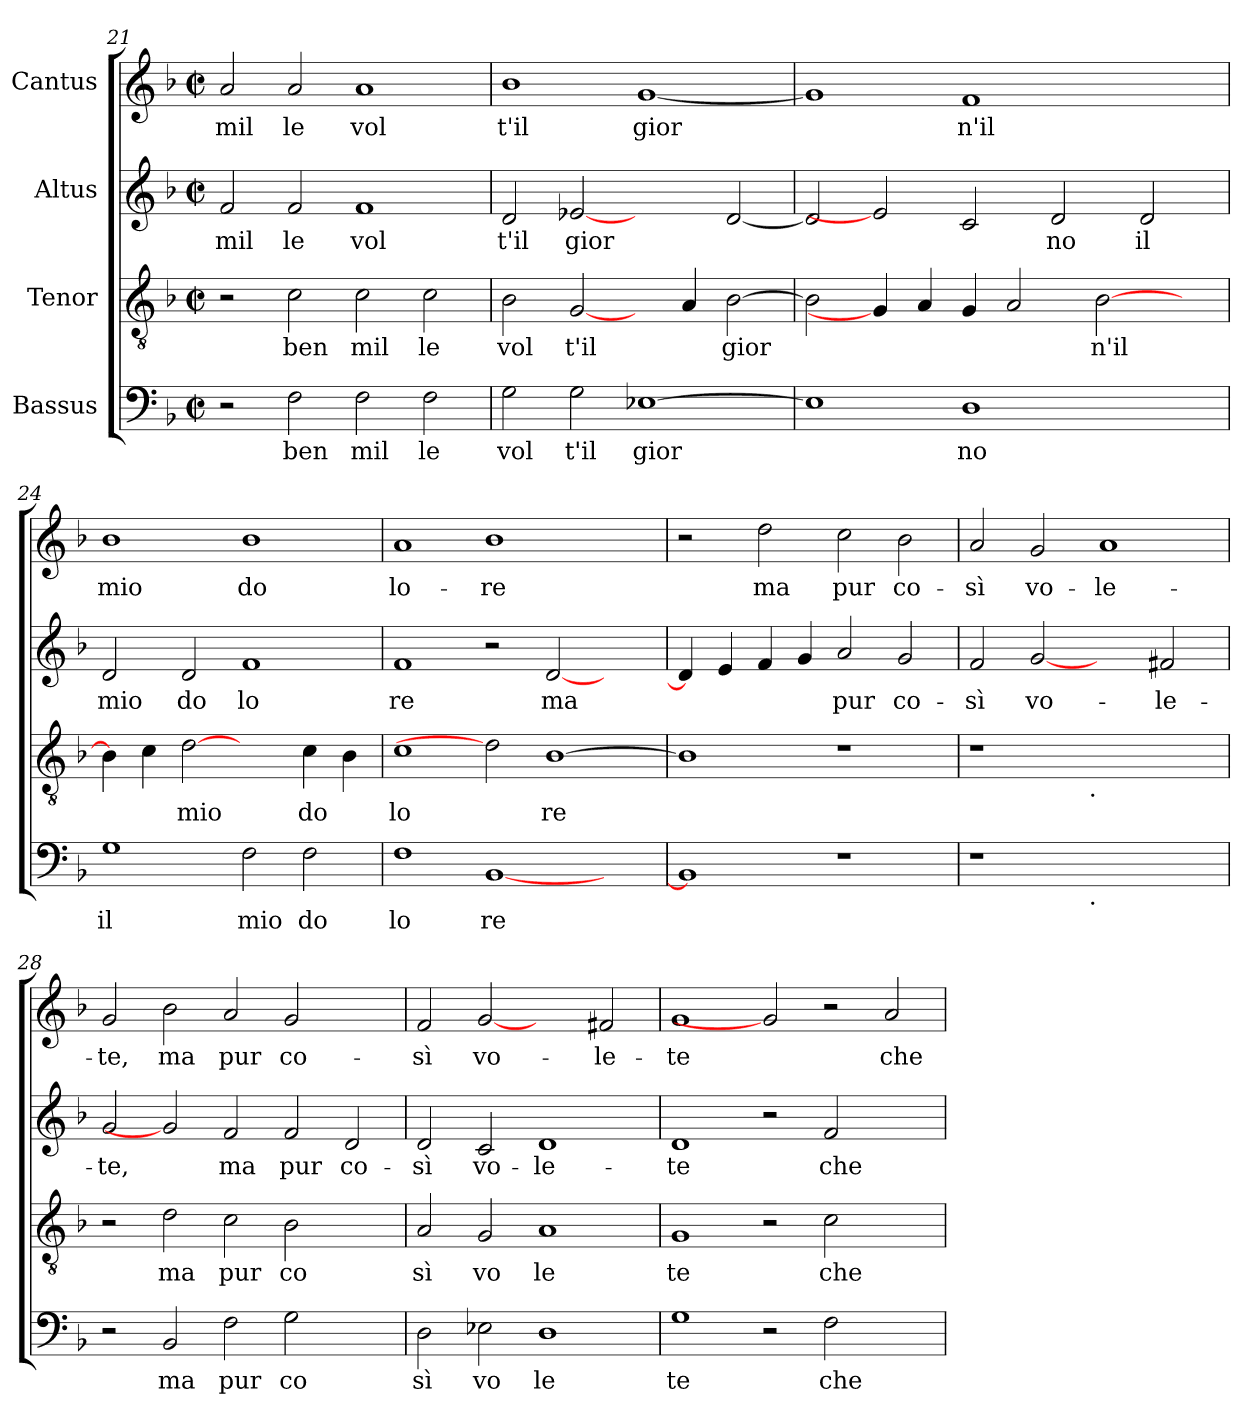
**kern	**text	**kern	**text	**kern	**text	**kern	**text
*part4	*part4	*part3	*part3	*part2	*part2	*part1	*part1
*staff4	*staff4	*staff3	*staff3	*staff2	*staff2	*staff1	*staff1
*I"Bassus	*	*I"Tenor	*	*I"Altus	*	*I"Cantus	*
*clefF4	*	*clefGv2	*	*clefG2	*	*clefG2	*
*k[b-]	*	*k[b-]	*	*k[b-]	*	*k[b-]	*
*F:	*	*F:	*	*F:	*	*F:	*
*M2/2	*	*M2/2	*	*M2/2	*	*M2/2	*
*met(c|)	*	*met(c|)	*	*met(c|)	*	*met(c|)	*
=21	=21	=21	=21	=21	=21	=21	=21
!	!	!	!	!	!LO:LY:b:cj	!	!LO:LY:b:cj
2r	.	2r	.	2f/	mil	2a/	mil
!	!LO:LY:b:cj	!	!LO:LY:b:cj	!	!LO:LY:b:cj	!	!LO:LY:b:cj
2F\	ben	2c\	ben	2f/	le	2a/	le
!	!LO:LY:b:cj	!	!LO:LY:b:cj	!	!LO:LY:b:cj	!	!LO:LY:b:cj
2F\	mil	2c\	mil	1f	vol	1a	vol
!	!LO:LY:b:cj	!	!LO:LY:b:cj	!	!	!	!
2F\	le	2c\	le	.	.	.	.
=22	=22	=22	=22	=22	=22	=22	=22
!	!LO:LY:b:cj	!	!LO:LY:b:cj	!	!LO:LY:b:cj	!	!LO:LY:b:cj
2G\	vol	2B-\	vol	2d/	t'il	1b-	t'il
!	!LO:LY:b:cj	!	!LO:LY:b:cj	!	!LO:LY:b:cj	!	!
2G\	t'il	[2G/	t'il	[2e-X	gior	.	.
!	!LO:LY:b:cj	!	!	!	!	!	!LO:LY:b:cj
[>1E-X	gior	4ryy	.	2ryy	.	[<1g	gior
!	!	!	!LO:LY:b:cj	!	!	!	!
.	.	4A/	.	.	.	.	.
!	!	!	!LO:LY:b:cj	!	!LO:LY:b:cj	!	!
.	.	[>2B-\	gior	[<2d/	.	.	.
=23	=23	=23	=23	=23	=23	=23	=23
!	!LO:LY:b:cj	!	!LO:LY:b:cj	!	!LO:LY:b:cj	!	!LO:LY:b:cj
1E-]	.	2B-\]	.	2d/]	.	1g]	.
.	.	4G/]	.	2e-]	.	.	.
!	!	!	!LO:LY:b:cj	!	!	!	!
.	.	4A/	.	.	.	.	.
!	!LO:LY:b:cj	!	!LO:LY:b:cj	!	!LO:LY:b:cj	!	!LO:LY:b:cj
1D	no	4G/	.	2c/	.	1f	n'il
!	!	!	!LO:LY:b:cj	!	!	!	!
.	.	2A/	.	.	.	.	.
!	!	!	!	!	!LO:LY:b:cj	!	!
.	.	.	.	2d/	no	.	.
!	!	!	!LO:LY:b:cj	!	!	!	!
.	.	[>2B-\	n'il	.	.	.	.
!	!	!	!	!	!LO:LY:b:cj	!	!
2ryy	.	.	.	2d/	il	2ryy	.
.	.	4ryy	.	.	.	.	.
=24	=24	=24	=24	=24	=24	=24	=24
!	!LO:LY:b:cj	!	!LO:LY:b:cj	!	!LO:LY:b:cj	!	!LO:LY:b:cj
1G	il	4B-\]	.	2d/	mio	1b-	mio
!	!	!	!LO:LY:b:cj	!	!	!	!
.	.	4c\	.	.	.	.	.
!	!	!	!LO:LY:b:cj	!	!LO:LY:b:cj	!	!
.	.	[2d	mio	2d/	do	.	.
!	!LO:LY:b:cj	!	!	!	!LO:LY:b:cj	!	!LO:LY:b:cj
2F\	mio	2ryy	.	1f	lo	1b-	do
!	!LO:LY:b:cj	!	!LO:LY:b:cj	!	!	!	!
2F\	do	4c\	do	.	.	.	.
!	!	!	!LO:LY:b:cj	!	!	!	!
.	.	4B-\	.	.	.	.	.
!!LO:PB:g=z
=25	=25	=25	=25	=25	=25	=25	=25
!	!LO:LY:b:cj	!	!LO:LY:b:cj	!	!LO:LY:b:cj	!	!LO:LY:b:cj
1F	lo	1c	lo	1f	re	1a	lo-
!	!LO:LY:b:cj	!	!	!	!	!	!LO:LY:b:cj
[<1BB-	re	2d]	.	2r	.	1b-	-re
!	!	!	!LO:LY:b:cj	!	!LO:LY:b:cj	!	!
.	.	[>1B-	re	[<2d/	ma	.	.
2ryy	.	.	.	2ryy	.	2ryy	.
=26	=26	=26	=26	=26	=26	=26	=26
!	!LO:LY:b:cj	!	!LO:LY:b:cj	!	!LO:LY:b:cj	!	!
1BB-]	.	1B-]	.	4d/]	.	2r	.
!	!	!	!	!	!LO:LY:b:cj	!	!
.	.	.	.	4e/	.	.	.
!	!	!	!	!	!LO:LY:b:cj	!	!LO:LY:b:cj
.	.	.	.	4f/	.	2dd\	ma
!	!	!	!	!	!LO:LY:b:cj	!	!
.	.	.	.	4g/	.	.	.
!	!	!	!	!	!LO:LY:b:cj	!	!LO:LY:b:cj
1r	.	1r	.	2a/	pur	2cc\	pur
!	!	!	!	!	!LO:LY:b:cj	!	!LO:LY:b:cj
.	.	.	.	2g/	co-	2b-\	co-
=27	=27	=27	=27	=27	=27	=27	=27
!	!	!	!	!	!LO:LY:b:cj	!	!LO:LY:b:cj
*^	*	*^	*	*	*	*	*
1r	2ryy	.	1r	2ryy	.	2f/	-sì	2a/	-sì
!	!	!	!	!	!	!	!LO:LY:b:cj	!	!LO:LY:b:cj
.	4...ryy	.	.	4...ryy	.	[2g	vo-	2g/	vo-
!	!	!	!	!LO:TX:b:t=.	!	!	!	!	!
!	!LO:TX:b:t=.	!	!	!	!	!	!	!	!
.	1ryy	.	.	1ryy	.	.	.	.	.
!	!	!	!	!	!	!	!	!	!LO:LY:b:cj
1ryy	.	.	1ryy	.	.	2ryy	.	1a	-le-
!	!	!	!	!	!	!	!LO:LY:b:cj	!	!
.	.	.	.	.	.	2f#/	-le-	.	.
.	32ryy	.	.	32ryy	.	.	.	.	.
=28	=28	=28	=28	=28	=28	=28	=28	=28	=28
!	!	!	!	!	!	!	!LO:LY:b:cj	!	!LO:LY:b:cj
*v	*v	*	*	*	*	*	*	*	*
*	*	*v	*v	*	*	*	*	*
2r	.	2r	.	2g/	-te,	2g/	-te,
!	!LO:LY:b:cj	!	!LO:LY:b:cj	!	!	!	!LO:LY:b:cj
2BB-/	ma	2d\	ma	2g]	.	2b-\	ma
!	!LO:LY:b:cj	!	!LO:LY:b:cj	!	!LO:LY:b:cj	!	!LO:LY:b:cj
2F\	pur	2c\	pur	2f/	ma	2a/	pur
!	!LO:LY:b:cj	!	!LO:LY:b:cj	!	!LO:LY:b:cj	!	!LO:LY:b:cj
2G\	co	2B-\	co	2f/	pur	2g/	co-
!	!	!	!	!	!LO:LY:b:cj	!	!
2ryy	.	2ryy	.	2d/	co-	2ryy	.
=29	=29	=29	=29	=29	=29	=29	=29
!	!LO:LY:b:cj	!	!LO:LY:b:cj	!	!LO:LY:b:cj	!	!LO:LY:b:cj
2D\	sì	2A/	sì	2d/	-sì	2f/	-sì
!	!LO:LY:b:cj	!	!LO:LY:b:cj	!	!LO:LY:b:cj	!	!LO:LY:b:cj
2E-\	vo	2G/	vo	2c/	vo-	[2g	vo-
!	!LO:LY:b:cj	!	!LO:LY:b:cj	!	!LO:LY:b:cj	!	!
1D	le	1A	le	1d	-le-	2ryy	.
!	!	!	!	!	!	!	!LO:LY:b:cj
.	.	.	.	.	.	2f#/	-le-
=30	=30	=30	=30	=30	=30	=30	=30
!	!LO:LY:b:cj	!	!LO:LY:b:cj	!	!LO:LY:b:cj	!	!LO:LY:b:cj
1G	te	1G	te	1d	-te	1g	-te
2r	.	2r	.	2r	.	2g]	.
!	!LO:LY:b:cj	!	!LO:LY:b:cj	!	!LO:LY:b:cj	!	!
2F\	che	2c\	che	2f/	che	2r	.
!	!	!	!	!	!	!	!LO:LY:b:cj
2ryy	.	2ryy	.	2ryy	.	2a/	che
=	=	=	=	=	=	=	=
*-	*-	*-	*-	*-	*-	*-	*-
